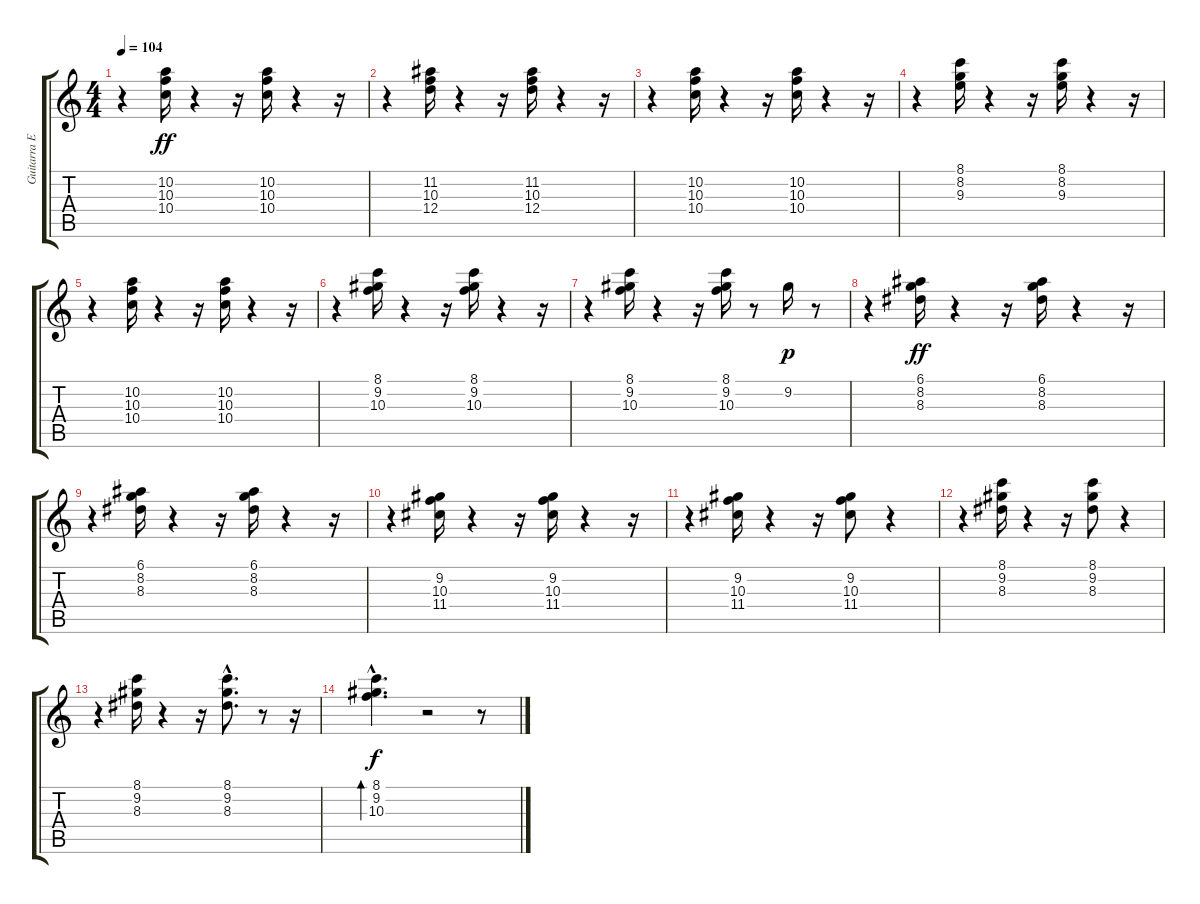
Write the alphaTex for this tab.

\track ("Guitarra Electrica" "Guitarra E") {instrument electricguitarclean}
\staff {score tabs}
\tuning (E4 B3 G3 D3 A2 E2) {hide}
\ts (4 4)
\tempo 104
\clef g2
\ks c
r.4{dy ff} (10.2 10.3 10.4).16 r.4 r.16 (10.2 10.3 10.4).16 r.4 r.16 |
r.4 (11.2 10.3 12.4).16 r.4 r.16 (11.2 10.3 12.4).16 r.4 r.16 |
r.4 (10.2 10.3 10.4).16 r.4 r.16 (10.2 10.3 10.4).16 r.4 r.16 |
r.4 (8.1 8.2 9.3).16 r.4 r.16 (8.1 8.2 9.3).16 r.4 r.16 |
r.4 (10.2 10.3 10.4).16 r.4 r.16 (10.2 10.3 10.4).16 r.4 r.16 |
r.4 (8.1 9.2 10.3).16 r.4 r.16 (8.1 9.2 10.3).16 r.4 r.16 |
r.4 (8.1 9.2 10.3).16 r.4 r.16 (8.1 9.2 10.3).16 r.8 9.2.16{dy p} r.8 |
r.4 (6.1 8.2 8.3).16{dy ff} r.4 r.16 (6.1 8.2 8.3).16 r.4 r.16 |
r.4 (6.1 8.2 8.3).16 r.4 r.16 (6.1 8.2 8.3).16 r.4 r.16 |
r.4 (9.2 10.3 11.4).16 r.4 r.16 (9.2 10.3 11.4).16 r.4 r.16 |
r.4 (9.2 10.3 11.4).16 r.4 r.16 (9.2 10.3 11.4).8 r.4 |
r.4 (8.1 9.2 8.3).16 r.4 r.16 (8.1 9.2 8.3).8 r.4 |
r.4 (8.1 9.2 8.3).16 r.4 r.16 (8.1{hac} 9.2{hac} 8.3{hac}).8{d} r.8 r.16 |
(8.1{hac} 9.2{hac} 10.3{hac}).4{d bd 240 dy f} r.2 r.8
